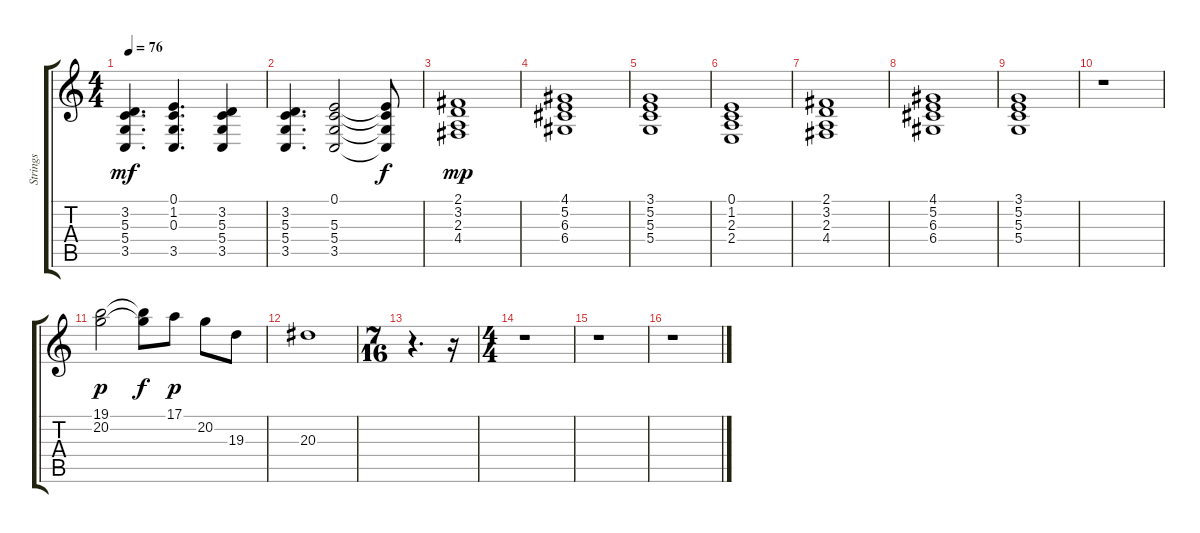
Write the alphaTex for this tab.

\track ("Strings" "Strings") {instrument synthstrings1}
\staff {score tabs}
\tuning (E4 B3 G3 D3 A2 E2) {hide}
\ts (4 4)
\tempo 76
\clef g2
\ks c
(3.2 5.3 5.4 3.5).4{d dy mf} (0.1 1.2 0.3 3.5).4{d} (3.2 5.3 5.4 3.5).4 |
(3.2 5.3 5.4 3.5).4{d} (0.1 5.3 5.4 3.5).2 (0.1{t} 5.3{t} 5.4{t} 3.5{t}).8{dy f} |
(2.1 3.2 2.3 4.4).1{dy mp} |
(4.1 5.2 6.3 6.4).1 |
(3.1 5.2 5.3 5.4).1 |
(0.1 1.2 2.3 2.4).1 |
(2.1 3.2 2.3 4.4).1 |
(4.1 5.2 6.3 6.4).1 |
(3.1 5.2 5.3 5.4).1 |
r.1 |
(19.1 20.2).2{dy p} (19.1{t} 20.2{t}).8{dy f} 17.1.8{dy p} 20.2.8 19.3.8 |
20.3.1 |
\ts (7 16)
r.4{d} r.16 |
\ts (4 4)
r.1 |
r.1 |
r.1
